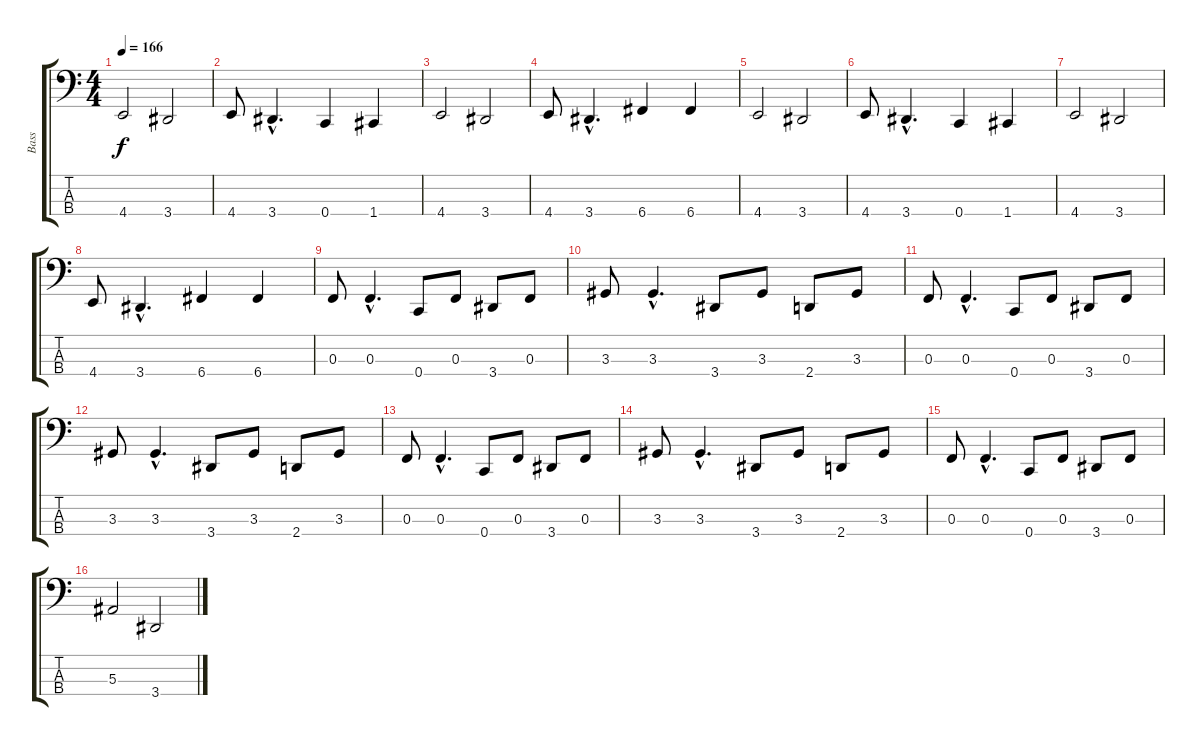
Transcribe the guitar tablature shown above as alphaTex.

\track ("Bass" "Bass") {instrument electricbassfinger}
\staff {score tabs}
\tuning (Eb2 Bb1 F1 C1) {hide}
\ts (4 4)
\tempo 166
\clef f4
\ks c
4.4.2{dy f} 3.4.2 |
4.4.8 3.4{hac}.4{d} 0.4.4 1.4.4 |
4.4.2 3.4.2 |
4.4.8 3.4{hac}.4{d} 6.4.4 6.4.4 |
4.4.2 3.4.2 |
4.4.8 3.4{hac}.4{d} 0.4.4 1.4.4 |
4.4.2 3.4.2 |
4.4.8 3.4{hac}.4{d} 6.4.4 6.4.4 |
0.3.8{instrument electricbassfinger} 0.3{hac}.4{d} 0.4.8 0.3.8 3.4.8 0.3.8 |
3.3.8 3.3{hac}.4{d} 3.4.8 3.3.8 2.4.8 3.3.8 |
0.3.8 0.3{hac}.4{d} 0.4.8 0.3.8 3.4.8 0.3.8 |
3.3.8 3.3{hac}.4{d} 3.4.8 3.3.8 2.4.8 3.3.8 |
0.3.8 0.3{hac}.4{d} 0.4.8 0.3.8 3.4.8 0.3.8 |
3.3.8 3.3{hac}.4{d} 3.4.8 3.3.8 2.4.8 3.3.8 |
0.3.8 0.3{hac}.4{d} 0.4.8 0.3.8 3.4.8 0.3.8 |
5.3.2 3.4.2
